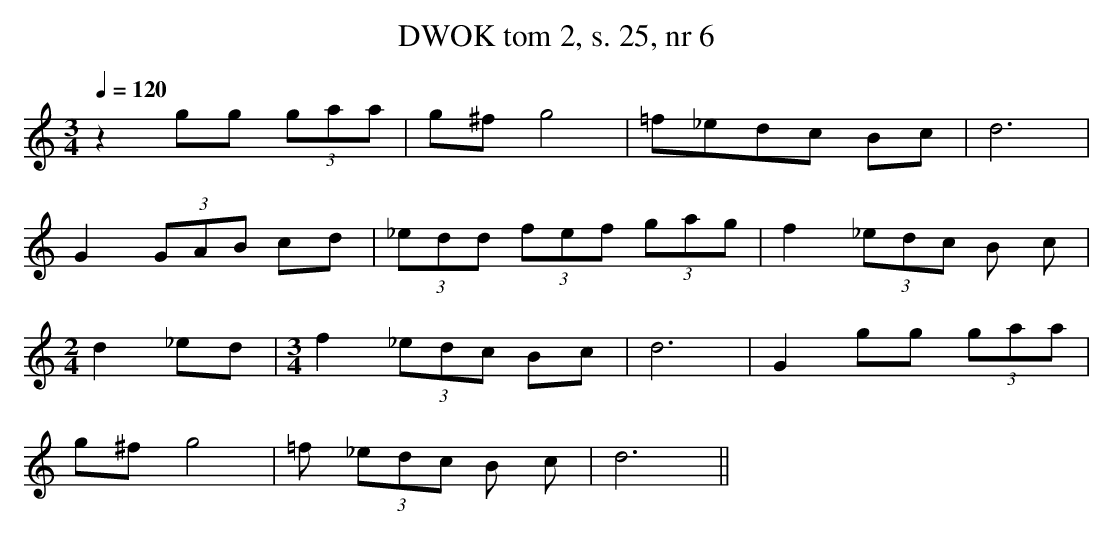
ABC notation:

X:1
T: DWOK tom 2, s. 25, nr 6
L:1/8
M:3/4
K:C
Q:1/4=120
z2 gg (3gaa|g^fg4|=f_edc Bc|d6|
G2(3GAB cd|(3_edd (3fef (3gag|f2(3_edc B c|
M:2/4
d2 _ed|\
M:3/4
f2 (3_edc Bc|d6|G2 gg (3gaa|
g^f g4|=f (3_edc B c|d6||
